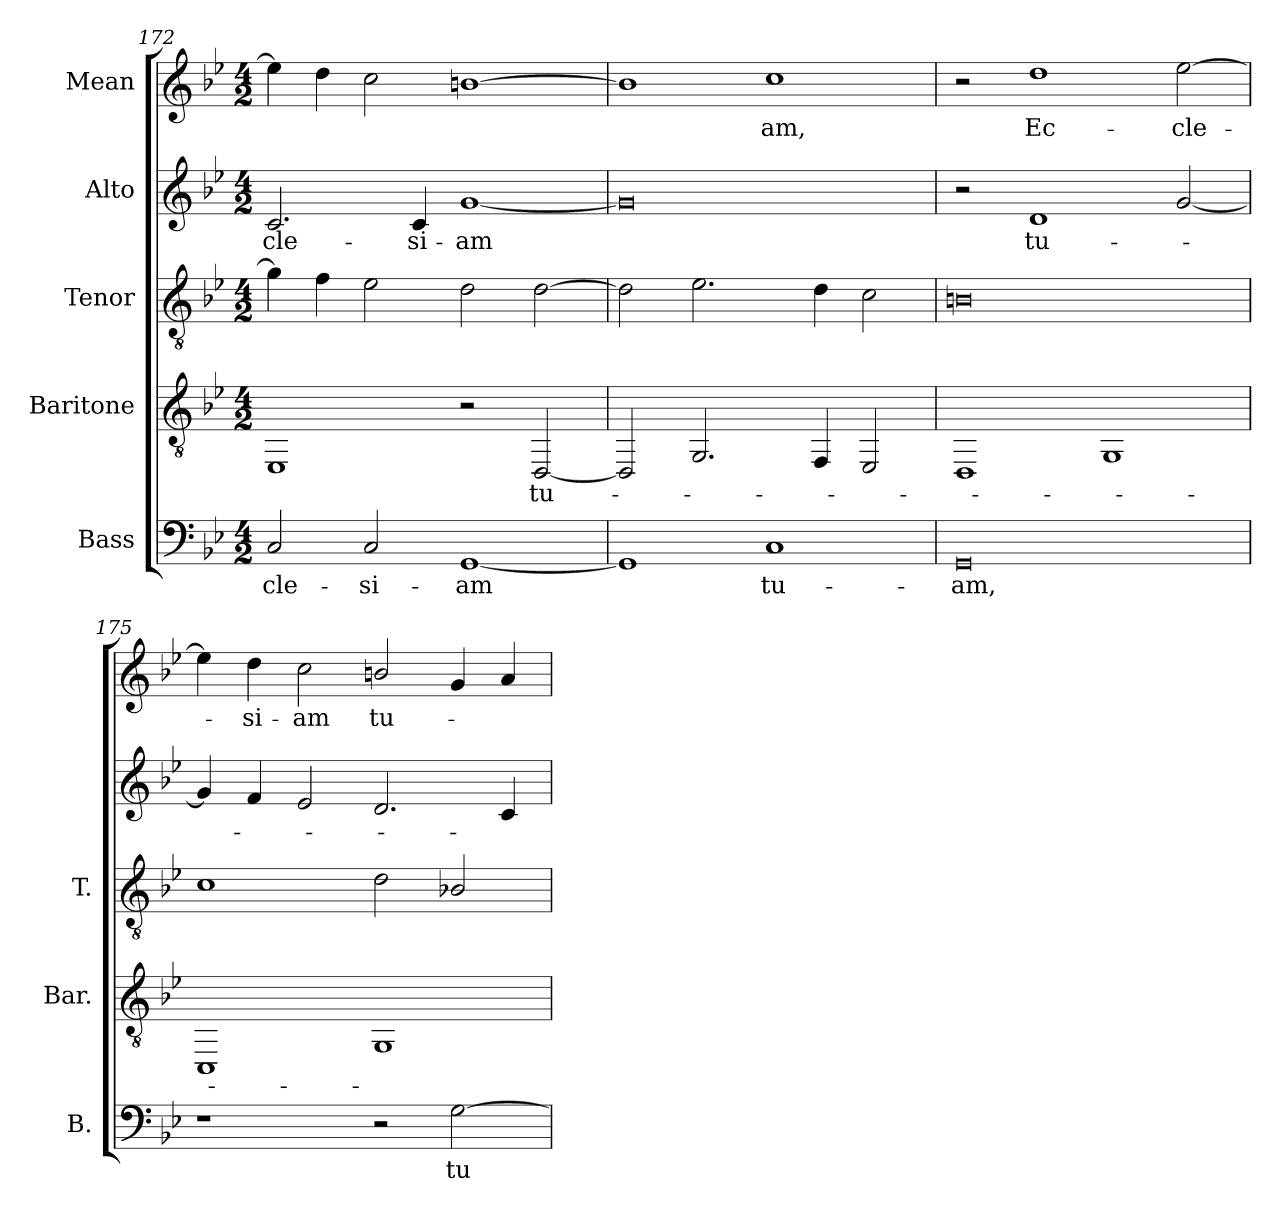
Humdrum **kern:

**kern	**text	**kern	**text	**kern	**kern	**text	**kern	**text
*part5	*part5	*part4	*part4	*part3	*part2	*part2	*part1	*part1
*staff5	*staff5	*staff4	*staff4	*staff3	*staff2	*staff2	*staff1	*staff1
*I"Bass	*	*I"Baritone	*	*I"Tenor	*I"Alto	*	*I"Mean	*
*I'B.	*	*I'Bar.	*	*I'T.	*	*	*	*
!!LO:LB:g=z
*clefF4	*	*clefGv2	*	*clefGv2	*clefG2	*	*clefG2	*
*	*	*	*	*ITrd7c12	*	*	*	*
*k[b-e-]	*	*k[b-e-]	*	*k[b-e-]	*k[b-e-]	*	*k[b-e-]	*
*B-:	*	*B-:	*	*B-:	*B-:	*	*B-:	*
*M4/2	*	*M4/2	*	*M4/2	*M4/2	*	*M4/2	*
=172	=172	=172	=172	=172	=172	=172	=172	=172
!	!LO:LY:b:color=#000000	!	!	!	!	!	!	!
!	!	!	!	!	!	!LO:LY:b:color=#000000	!	!
2Ci/	-cle-	1EE-i	.	4Gi\]	2.ci/	-cle-	4ee-i\]	.
.	.	.	.	4Fi\	.	.	4ddi\	.
!	!LO:LY:b:color=#000000	!	!	!	!	!	!	!
2Ci/	-si-	.	.	2E-i\	.	.	2cci\	.
!	!	!	!	!	!	!LO:LY:b:color=#000000	!	!
.	.	.	.	.	4ci/	-si-	.	.
!	!LO:LY:b:color=#000000	!	!	!	!	!	!	!
!	!	!	!	!	!	!LO:LY:b:color=#000000	!	!
[1GGi	-am	2r	.	2Di\	[1gi	-am	[1bni	.
!	!	!	!LO:LY:b:color=#000000	!	!	!	!	!
.	.	[2DDi/	tu-	[2Di\	.	.	.	.
=173	=173	=173	=173	=173	=173	=173	=173	=173
1GGi]	.	2DDi/]	.	2Di\]	0gi]	.	1bi]	.
.	.	2.GGi/	.	2.E-i\	.	.	.	.
!	!LO:LY:b:color=#000000	!	!	!	!	!	!	!
!	!	!	!	!	!	!	!	!LO:LY:b:color=#000000
1Ci	tu-	.	.	.	.	.	1cci	-am,
.	.	4FFi/	.	4Di\	.	.	.	.
.	.	2EE-i/	.	2Ci\	.	.	.	.
=174	=174	=174	=174	=174	=174	=174	=174	=174
!	!LO:LY:b:color=#000000	!	!	!	!	!	!	!
0GGi	-am,	1DDi	.	0BBni	2r	.	2r	.
!	!	!	!	!	!	!LO:LY:b:color=#000000	!	!
!	!	!	!	!	!	!	!	!LO:LY:b:color=#000000
.	.	.	.	.	1di	tu-	1ddi	Ec-
.	.	1GGi	.	.	.	.	.	.
!	!	!	!	!	!	!	!	!LO:LY:b:color=#000000
.	.	.	.	.	[2gi/	.	[2ee-i\	-cle-
=175	=175	=175	=175	=175	=175	=175	=175	=175
1r	.	1CCi	.	1Ci	4gi/]	.	4ee-i\]	.
!	!	!	!	!	!	!	!	!LO:LY:b:color=#000000
.	.	.	.	.	4fi/	.	4ddi\	-si-
!	!	!	!	!	!	!	!	!LO:LY:b:color=#000000
.	.	.	.	.	2e-i/	.	2cci\	-am
!	!	!	!	!	!	!	!	!LO:LY:b:color=#000000
2r	.	1GGi	.	2Di\	2.di/	.	2bni/	tu-
!	!LO:LY:b:color=#000000	!	!	!	!	!	!	!
[2Gi\	tu-	.	.	2BB-Xi/	.	.	4gi/	.
.	.	.	.	.	4ci/	.	4ai/	.
=	=	=	=	=	=	=	=	=
*-	*-	*-	*-	*-	*-	*-	*-	*-
